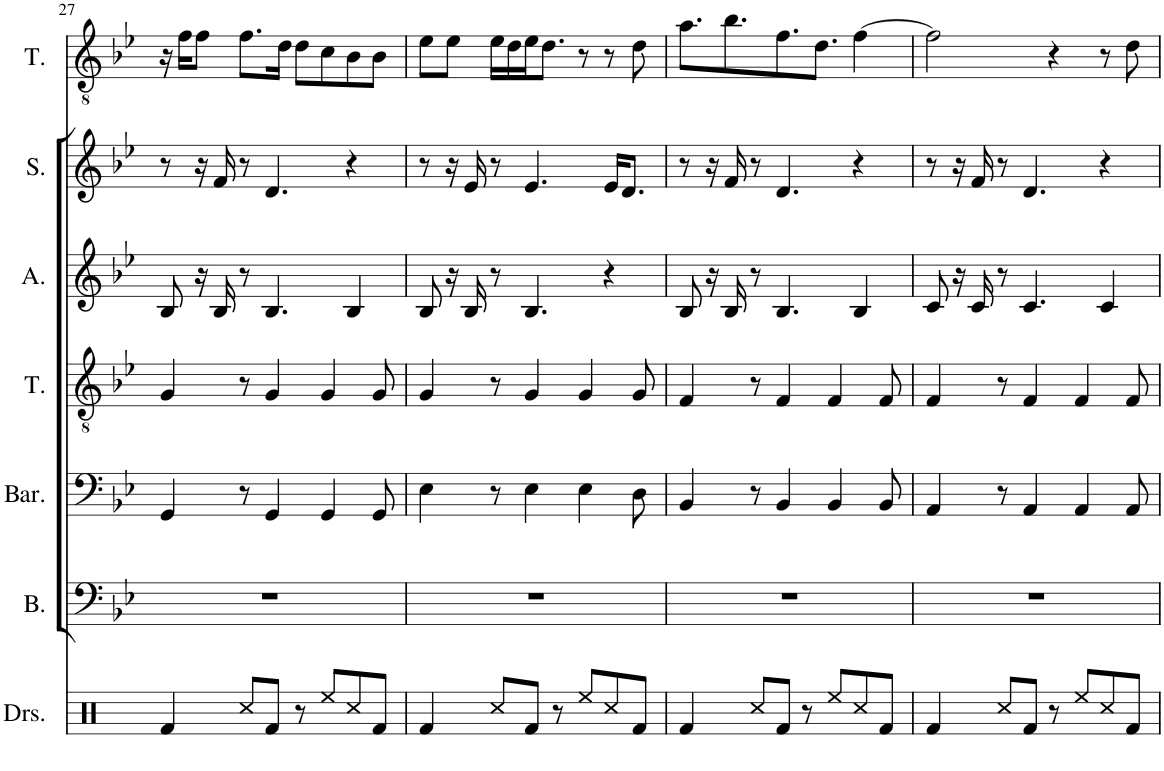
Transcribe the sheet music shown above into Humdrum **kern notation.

**kern	**kern	**kern	**kern	**kern	**kern	**kern
*part7	*part6	*part5	*part4	*part3	*part2	*part1
*staff7	*staff6	*staff5	*staff4	*staff3	*staff2	*staff1
*I"Drumset	*I"Bass	*I"Baritone	*I"Tenor	*I"Alto	*I"Soprano	*I"Tenor
*I'Drs.	*I'B.	*I'Bar.	*I'T.	*I'A.	*I'S.	*I'T.
!!LO:PB:g=z
*clefX	*clefF4	*clefF4	*clefGv2	*clefG2	*clefG2	*clefGv2
*k[]	*k[b-e-]	*k[b-e-]	*k[b-e-]	*k[b-e-]	*k[b-e-]	*k[b-e-]
*M4/4	*M4/4	*M4/4	*M4/4	*M4/4	*M4/4	*M4/4
=27	=27	=27	=27	=27	=27	=27
4Rf/	1r	4GG/	4G/	8B-/	8r	16r
.	.	.	.	.	.	16f\KL
.	.	.	.	16r	16r	8f\J
.	.	.	.	16B-/	16f/	.
8Rcc/L	.	8r	8r	8r	8r	8.f\L
8Rf/J	.	4GG/	4G/	4.B-/	4.d/	.
.	.	.	.	.	.	16d\Jk
8r	.	.	.	.	.	8d\L
8Ree/L	.	4GG/	4G/	.	.	8c\
8Rcc/	.	.	.	4B-/	4r	8B-\
8Rf/J	.	8GG/	8G/	.	.	8B-\J
=28	=28	=28	=28	=28	=28	=28
4Rf/	1r	4E-\	4G/	8B-/	8r	8e-\L
.	.	.	.	16r	16r	8e-\J
.	.	.	.	16B-/	16e-/	.
8Rcc/L	.	8r	8r	8r	8r	16e-\LL
.	.	.	.	.	.	16d\
8Rf/J	.	4E-\	4G/	4.B-/	4.e-/	16e-\J
.	.	.	.	.	.	8.d\J
8r	.	.	.	.	.	.
8Ree/L	.	4E-\	4G/	.	.	8r
8Rcc/	.	.	.	4r	16e-/KL	8r
.	.	.	.	.	8.d/J	.
8Rf/J	.	8D\	8G/	.	.	8d\
=29	=29	=29	=29	=29	=29	=29
4Rf/	1r	4BB-/	4F/	8B-/	8r	8.a\L
.	.	.	.	16r	16r	.
.	.	.	.	16B-/	16f/	8.b-\
8Rcc/L	.	8r	8r	8r	8r	.
8Rf/J	.	4BB-/	4F/	4.B-/	4.d/	8.f\
8r	.	.	.	.	.	.
.	.	.	.	.	.	8.d\J
8Ree/L	.	4BB-/	4F/	.	.	.
8Rcc/	.	.	.	4B-/	4r	[4f\
8Rf/J	.	8BB-/	8F/	.	.	.
=30	=30	=30	=30	=30	=30	=30
4Rf/	1r	4AA/	4F/	8c/	8r	2f\]
.	.	.	.	16r	16r	.
.	.	.	.	16c/	16f/	.
8Rcc/L	.	8r	8r	8r	8r	.
8Rf/J	.	4AA/	4F/	4.c/	4.d/	.
8r	.	.	.	.	.	4r
8Ree/L	.	4AA/	4F/	.	.	.
8Rcc/	.	.	.	4c/	4r	8r
8Rf/J	.	8AA/	8F/	.	.	8d\
=	=	=	=	=	=	=
*-	*-	*-	*-	*-	*-	*-
